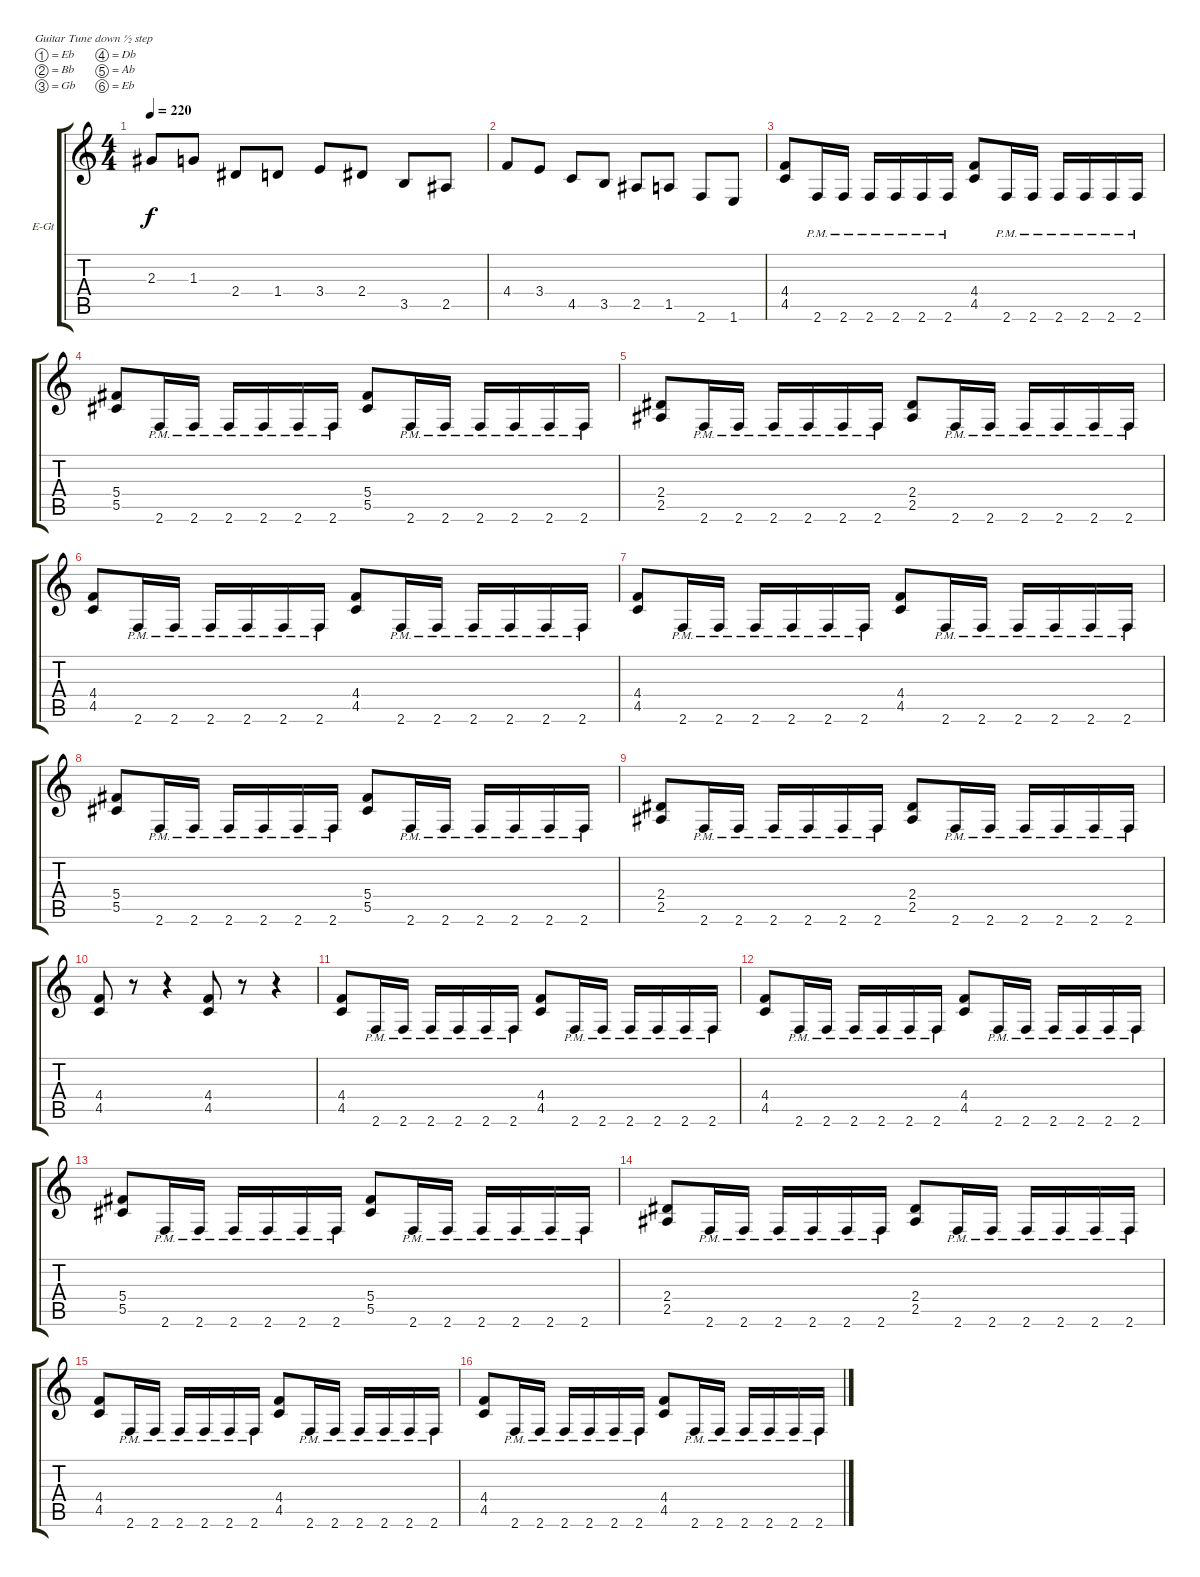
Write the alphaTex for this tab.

\bracketExtendMode groupsimilarinstruments
\firstSystemTrackNameOrientation horizontal
\otherSystemsTrackNameOrientation horizontal
\track ("Jeff Hanneman" "E-Gt") {instrument distortionguitar}
\staff {score tabs}
\tuning (Eb4 Bb3 Gb3 Db3 Ab2 Eb2)
\ts (4 4)
\tempo 220
\clef g2
\ks c
2.3.8{dy f instrument distortionguitar} 1.3.8 2.4.8 1.4.8 3.4.8 2.4.8 3.5.8 2.5.8 |
4.4.8 3.4.8 4.5.8 3.5.8 2.5.8 1.5.8 2.6.8 1.6.8 |
(4.4 4.5).8 2.6{pm}.16 2.6{pm}.16 2.6{pm}.16 2.6{pm}.16 2.6{pm}.16 2.6{pm}.16 (4.4 4.5).8 2.6{pm}.16 2.6{pm}.16 2.6{pm}.16 2.6{pm}.16 2.6{pm}.16 2.6{pm}.16 |
(5.4 5.5).8 2.6{pm}.16 2.6{pm}.16 2.6{pm}.16 2.6{pm}.16 2.6{pm}.16 2.6{pm}.16 (5.4 5.5).8 2.6{pm}.16 2.6{pm}.16 2.6{pm}.16 2.6{pm}.16 2.6{pm}.16 2.6{pm}.16 |
(2.4 2.5).8 2.6{pm}.16 2.6{pm}.16 2.6{pm}.16 2.6{pm}.16 2.6{pm}.16 2.6{pm}.16 (2.4 2.5).8 2.6{pm}.16 2.6{pm}.16 2.6{pm}.16 2.6{pm}.16 2.6{pm}.16 2.6{pm}.16 |
(4.4 4.5).8 2.6{pm}.16 2.6{pm}.16 2.6{pm}.16 2.6{pm}.16 2.6{pm}.16 2.6{pm}.16 (4.4 4.5).8 2.6{pm}.16 2.6{pm}.16 2.6{pm}.16 2.6{pm}.16 2.6{pm}.16 2.6{pm}.16 |
(4.4 4.5).8 2.6{pm}.16 2.6{pm}.16 2.6{pm}.16 2.6{pm}.16 2.6{pm}.16 2.6{pm}.16 (4.4 4.5).8 2.6{pm}.16 2.6{pm}.16 2.6{pm}.16 2.6{pm}.16 2.6{pm}.16 2.6{pm}.16 |
(5.4 5.5).8 2.6{pm}.16 2.6{pm}.16 2.6{pm}.16 2.6{pm}.16 2.6{pm}.16 2.6{pm}.16 (5.4 5.5).8 2.6{pm}.16 2.6{pm}.16 2.6{pm}.16 2.6{pm}.16 2.6{pm}.16 2.6{pm}.16 |
(2.4 2.5).8 2.6{pm}.16 2.6{pm}.16 2.6{pm}.16 2.6{pm}.16 2.6{pm}.16 2.6{pm}.16 (2.4 2.5).8 2.6{pm}.16 2.6{pm}.16 2.6{pm}.16 2.6{pm}.16 2.6{pm}.16 2.6{pm}.16 |
(4.4 4.5).8 r.8 r.4 (4.4 4.5).8 r.8 r.4 |
(4.4 4.5).8 2.6{pm}.16 2.6{pm}.16 2.6{pm}.16 2.6{pm}.16 2.6{pm}.16 2.6{pm}.16 (4.4 4.5).8 2.6{pm}.16 2.6{pm}.16 2.6{pm}.16 2.6{pm}.16 2.6{pm}.16 2.6{pm}.16 |
(4.4 4.5).8 2.6{pm}.16 2.6{pm}.16 2.6{pm}.16 2.6{pm}.16 2.6{pm}.16 2.6{pm}.16 (4.4 4.5).8 2.6{pm}.16 2.6{pm}.16 2.6{pm}.16 2.6{pm}.16 2.6{pm}.16 2.6{pm}.16 |
(5.4 5.5).8 2.6{pm}.16 2.6{pm}.16 2.6{pm}.16 2.6{pm}.16 2.6{pm}.16 2.6{pm}.16 (5.4 5.5).8 2.6{pm}.16 2.6{pm}.16 2.6{pm}.16 2.6{pm}.16 2.6{pm}.16 2.6{pm}.16 |
(2.4 2.5).8 2.6{pm}.16 2.6{pm}.16 2.6{pm}.16 2.6{pm}.16 2.6{pm}.16 2.6{pm}.16 (2.4 2.5).8 2.6{pm}.16 2.6{pm}.16 2.6{pm}.16 2.6{pm}.16 2.6{pm}.16 2.6{pm}.16 |
(4.4 4.5).8 2.6{pm}.16 2.6{pm}.16 2.6{pm}.16 2.6{pm}.16 2.6{pm}.16 2.6{pm}.16 (4.4 4.5).8 2.6{pm}.16 2.6{pm}.16 2.6{pm}.16 2.6{pm}.16 2.6{pm}.16 2.6{pm}.16 |
(4.4 4.5).8 2.6{pm}.16 2.6{pm}.16 2.6{pm}.16 2.6{pm}.16 2.6{pm}.16 2.6{pm}.16 (4.4 4.5).8 2.6{pm}.16 2.6{pm}.16 2.6{pm}.16 2.6{pm}.16 2.6{pm}.16 2.6{pm}.16
